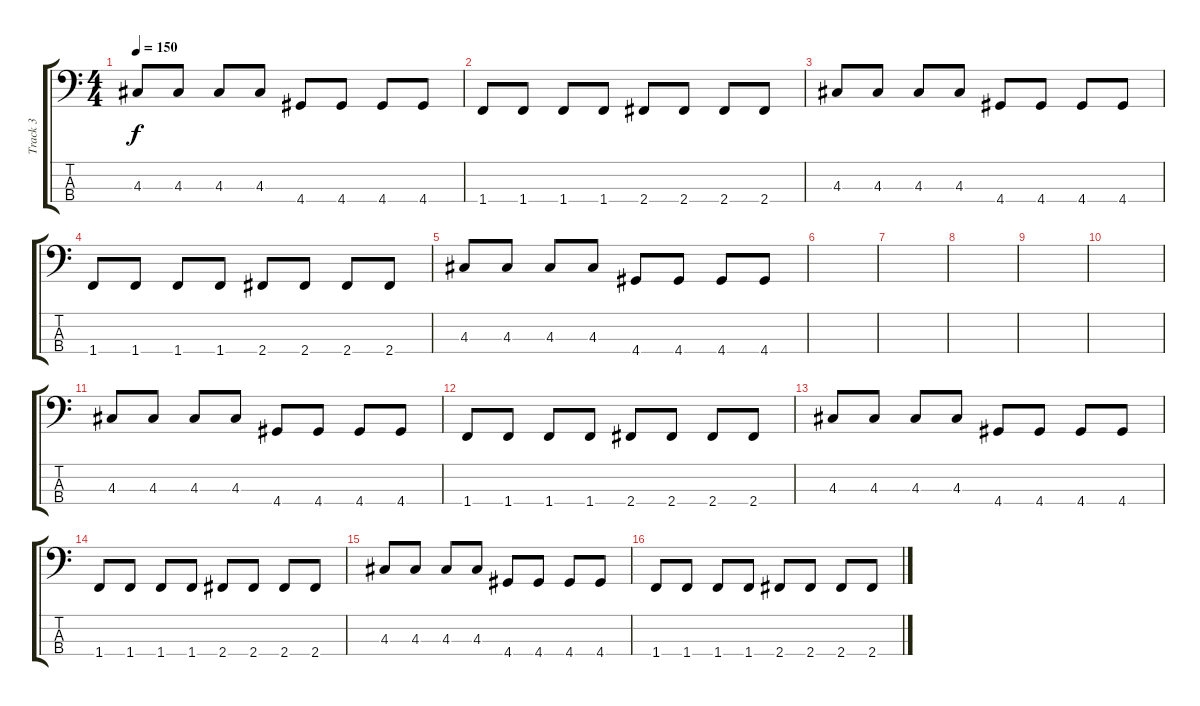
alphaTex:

\track ("Track 3" "Track 3") {instrument electricbasspick}
\staff {score tabs}
\tuning (G2 D2 A1 E1) {hide}
\ts (4 4)
\tempo 150
\clef f4
\ks c
4.3.8{dy f} 4.3.8 4.3.8 4.3.8 4.4.8 4.4.8 4.4.8 4.4.8 |
1.4.8 1.4.8 1.4.8 1.4.8 2.4.8 2.4.8 2.4.8 2.4.8 |
4.3.8 4.3.8 4.3.8 4.3.8 4.4.8 4.4.8 4.4.8 4.4.8 |
1.4.8 1.4.8 1.4.8 1.4.8 2.4.8 2.4.8 2.4.8 2.4.8 |
4.3.8 4.3.8 4.3.8 4.3.8 4.4.8 4.4.8 4.4.8 4.4.8 |
|
|
|
|
|
4.3.8 4.3.8 4.3.8 4.3.8 4.4.8 4.4.8 4.4.8 4.4.8 |
1.4.8 1.4.8 1.4.8 1.4.8 2.4.8 2.4.8 2.4.8 2.4.8 |
4.3.8 4.3.8 4.3.8 4.3.8 4.4.8 4.4.8 4.4.8 4.4.8 |
1.4.8 1.4.8 1.4.8 1.4.8 2.4.8 2.4.8 2.4.8 2.4.8 |
4.3.8 4.3.8 4.3.8 4.3.8 4.4.8 4.4.8 4.4.8 4.4.8 |
1.4.8 1.4.8 1.4.8 1.4.8 2.4.8 2.4.8 2.4.8 2.4.8
